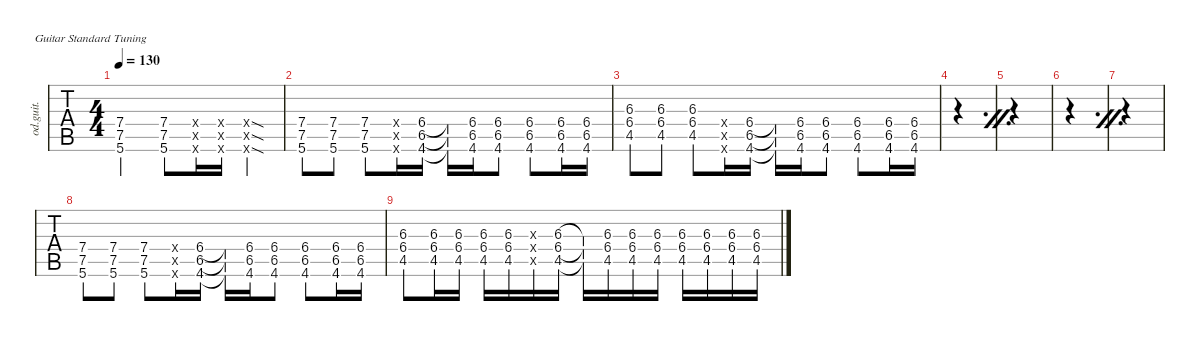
\defaultSystemsLayout 4
\hideDynamics
\bracketExtendMode nobrackets
\otherSystemsTrackNameOrientation horizontal
\track ("Overdriven Guitar" "od.guit.") {instrument overdrivenguitar}
\staff {tabs}
\tuning (E4 B3 G3 D3 A2 E2)
\ts (4 4)
\tempo 130
\clef g2
\ks c
(7.4 7.5 5.6).2{dy mf} (7.4 7.5 5.6).8 (0.4{x} 0.5{x} 0.6{x}).16 (0.6{x} 0.5{x} 0.4{x}).16 (0.4{sod x} 0.5{sod x} 0.6{sod x}).4 |
(5.6 7.5 7.4).8 (7.4 7.5 5.6).8 (7.4 7.5 5.6).8 (0.6{x} 0.5{x} 0.4{x}).16 (6.5{acc #} 6.4{acc #} 4.6{acc #}).16 (4.6{t acc #} 6.5{t acc #} 6.4{t acc #}).16 (6.4{acc #} 6.5{acc #} 4.6{acc #}).16 (4.6{acc #} 6.5{acc #} 6.4{acc #}).8 (6.4{acc #} 6.5{acc #} 4.6{acc #}).8 (4.6{acc #} 6.5{acc #} 6.4{acc #}).16 (6.4{acc #} 6.5{acc #} 4.6{acc #}).16 |
(6.3{acc #} 6.4{acc #} 4.5{acc #}).8 (4.5{acc #} 6.4{acc #} 6.3{acc #}).8 (6.3{acc #} 6.4{acc #} 4.5{acc #}).8 (0.5{x} 0.6{x} 0.4{x}).16 (6.4{acc #} 6.5{acc #} 4.6{acc #}).16 (4.6{t acc #} 6.5{t acc #} 6.4{t acc #}).16 (6.4{acc #} 6.5{acc #} 4.6{acc #}).16 (4.6{acc #} 6.5{acc #} 6.4{acc #}).8 (6.4{acc #} 6.5{acc #} 4.6{acc #}).8 (4.6{acc #} 6.5{acc #} 6.4{acc #}).16 (6.4{acc #} 6.5{acc #} 4.6{acc #}).16 |
\simile firstofdouble
|
\simile secondofdouble
|
\simile firstofdouble
|
\simile secondofdouble
|
\simile none
(5.6 7.5 7.4).8 (7.4 7.5 5.6).8 (7.4 7.5 5.6).8 (0.6{x} 0.5{x} 0.4{x}).16 (6.5{acc #} 6.4{acc #} 4.6{acc #}).16 (4.6{t acc #} 6.5{t acc #} 6.4{t acc #}).16 (6.4{acc #} 6.5{acc #} 4.6{acc #}).16 (4.6{acc #} 6.5{acc #} 6.4{acc #}).8 (6.4{acc #} 6.5{acc #} 4.6{acc #}).8 (4.6{acc #} 6.5{acc #} 6.4{acc #}).16 (6.4{acc #} 6.5{acc #} 4.6{acc #}).16 |
(6.3{acc #} 6.4{acc #} 4.5{acc #}).8 (4.5{acc #} 6.4{acc #} 6.3{acc #}).16 (4.5{acc #} 6.4{acc #} 6.3{acc #}).16 (6.3{acc #} 6.4{acc #} 4.5{acc #}).16 (6.3{acc #} 6.4{acc #} 4.5{acc #}).16 (0.3{x} 0.4{x} 0.5{x}).16 (6.3{acc #} 6.4{acc #} 4.5{acc #}).16 (6.3{t acc #} 6.4{t acc #} 4.5{t acc #}).16 (6.3{acc #} 6.4{acc #} 4.5{acc #}).16 (6.3{acc #} 6.4{acc #} 4.5{acc #}).16 (6.3{acc #} 6.4{acc #} 4.5{acc #}).16 (6.3{acc #} 6.4{acc #} 4.5{acc #}).16 (6.3{acc #} 6.4{acc #} 4.5{acc #}).16 (6.3{acc #} 6.4{acc #} 4.5{acc #}).16 (6.3{acc #} 6.4{acc #} 4.5{acc #}).16
